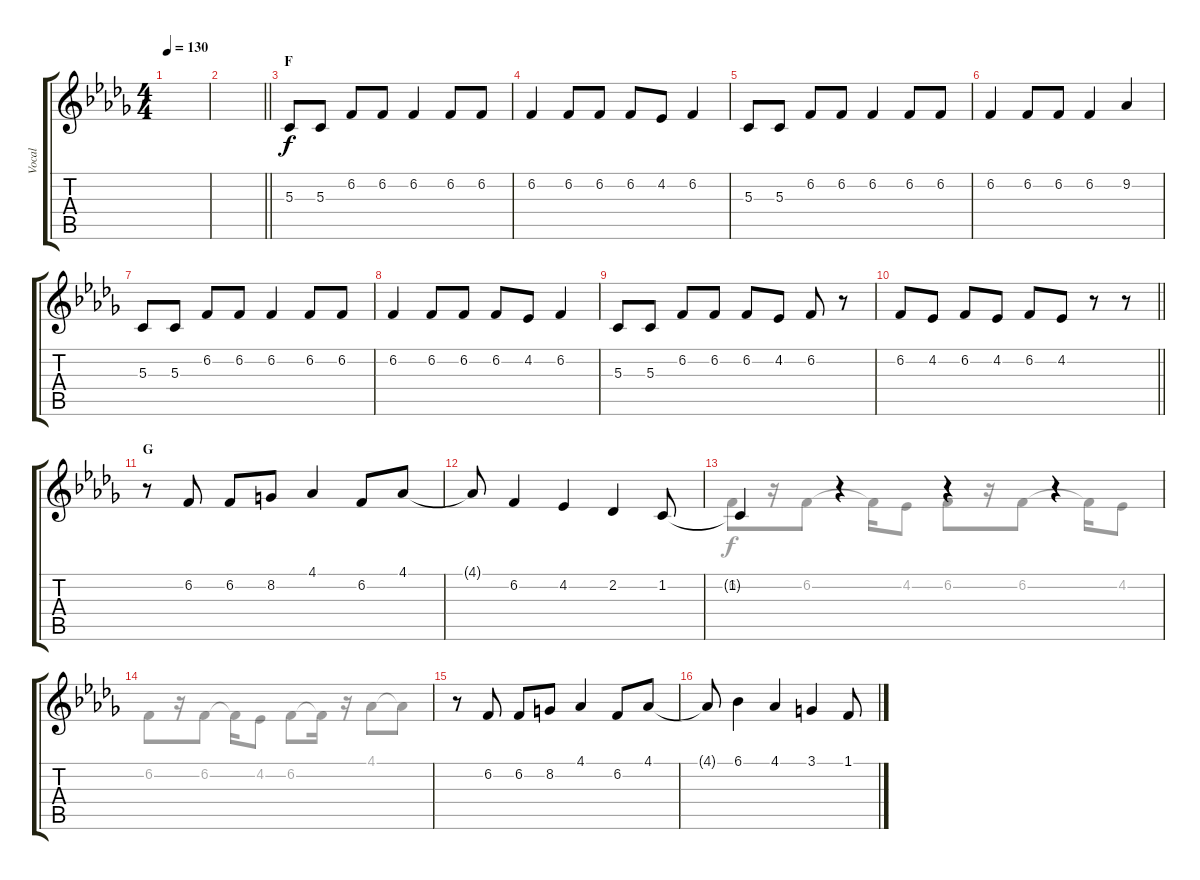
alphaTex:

\track ("Vocal" "Vocal") {instrument clarinet}
\staff {score tabs}
\tuning (E4 B3 G3 D3 A2 E2) {hide}
\voice
\ts (4 4)
\tempo 130
\clef g2
\ks db
|
\barLineRight lightlight
|
\section ("" "F")
5.3.8 5.3.8 6.2.8 6.2.8 6.2.4 6.2.8 6.2.8 |
6.2.4 6.2.8 6.2.8 6.2.8 4.2.8 6.2.4 |
5.3.8 5.3.8 6.2.8 6.2.8 6.2.4 6.2.8 6.2.8 |
6.2.4 6.2.8 6.2.8 6.2.4 9.2.4 |
5.3.8 5.3.8 6.2.8 6.2.8 6.2.4 6.2.8 6.2.8 |
6.2.4 6.2.8 6.2.8 6.2.8 4.2.8 6.2.4 |
5.3.8 5.3.8 6.2.8 6.2.8 6.2.8 4.2.8 6.2.8 r.8 |
\barLineRight lightlight
6.2.8 4.2.8 6.2.8 4.2.8 6.2.8 4.2.8 r.8 r.8 |
\section ("" "G")
r.8 6.2.8 6.2.8 8.2.8 4.1.4 6.2.8 4.1.8 |
4.1{t}.8 6.2.4 4.2.4 2.2.4 1.2.8 |
1.2{t}.4 r.4 r.4 r.4 |
|
r.8 6.2.8 6.2.8 8.2.8 4.1.4 6.2.8 4.1.8 |
4.1{t}.8 6.1.4 4.1.4 3.1.4 1.1.8
\voice
\clef g2
\ottava regular
\simile none
\ks db
|
\barLineRight lightlight
|
|
|
|
|
|
|
|
\barLineRight lightlight
|
|
|
6.2.8 r.16 6.2.8 6.2{t}.16 4.2.8 6.2.8 r.16 6.2.8 6.2{t}.16 4.2.8 |
6.2.8 r.16 6.2.8 6.2{t}.16 4.2.8 6.2.8 6.2{t}.16 r.16 4.1.8 4.1{t}.8 |
|
